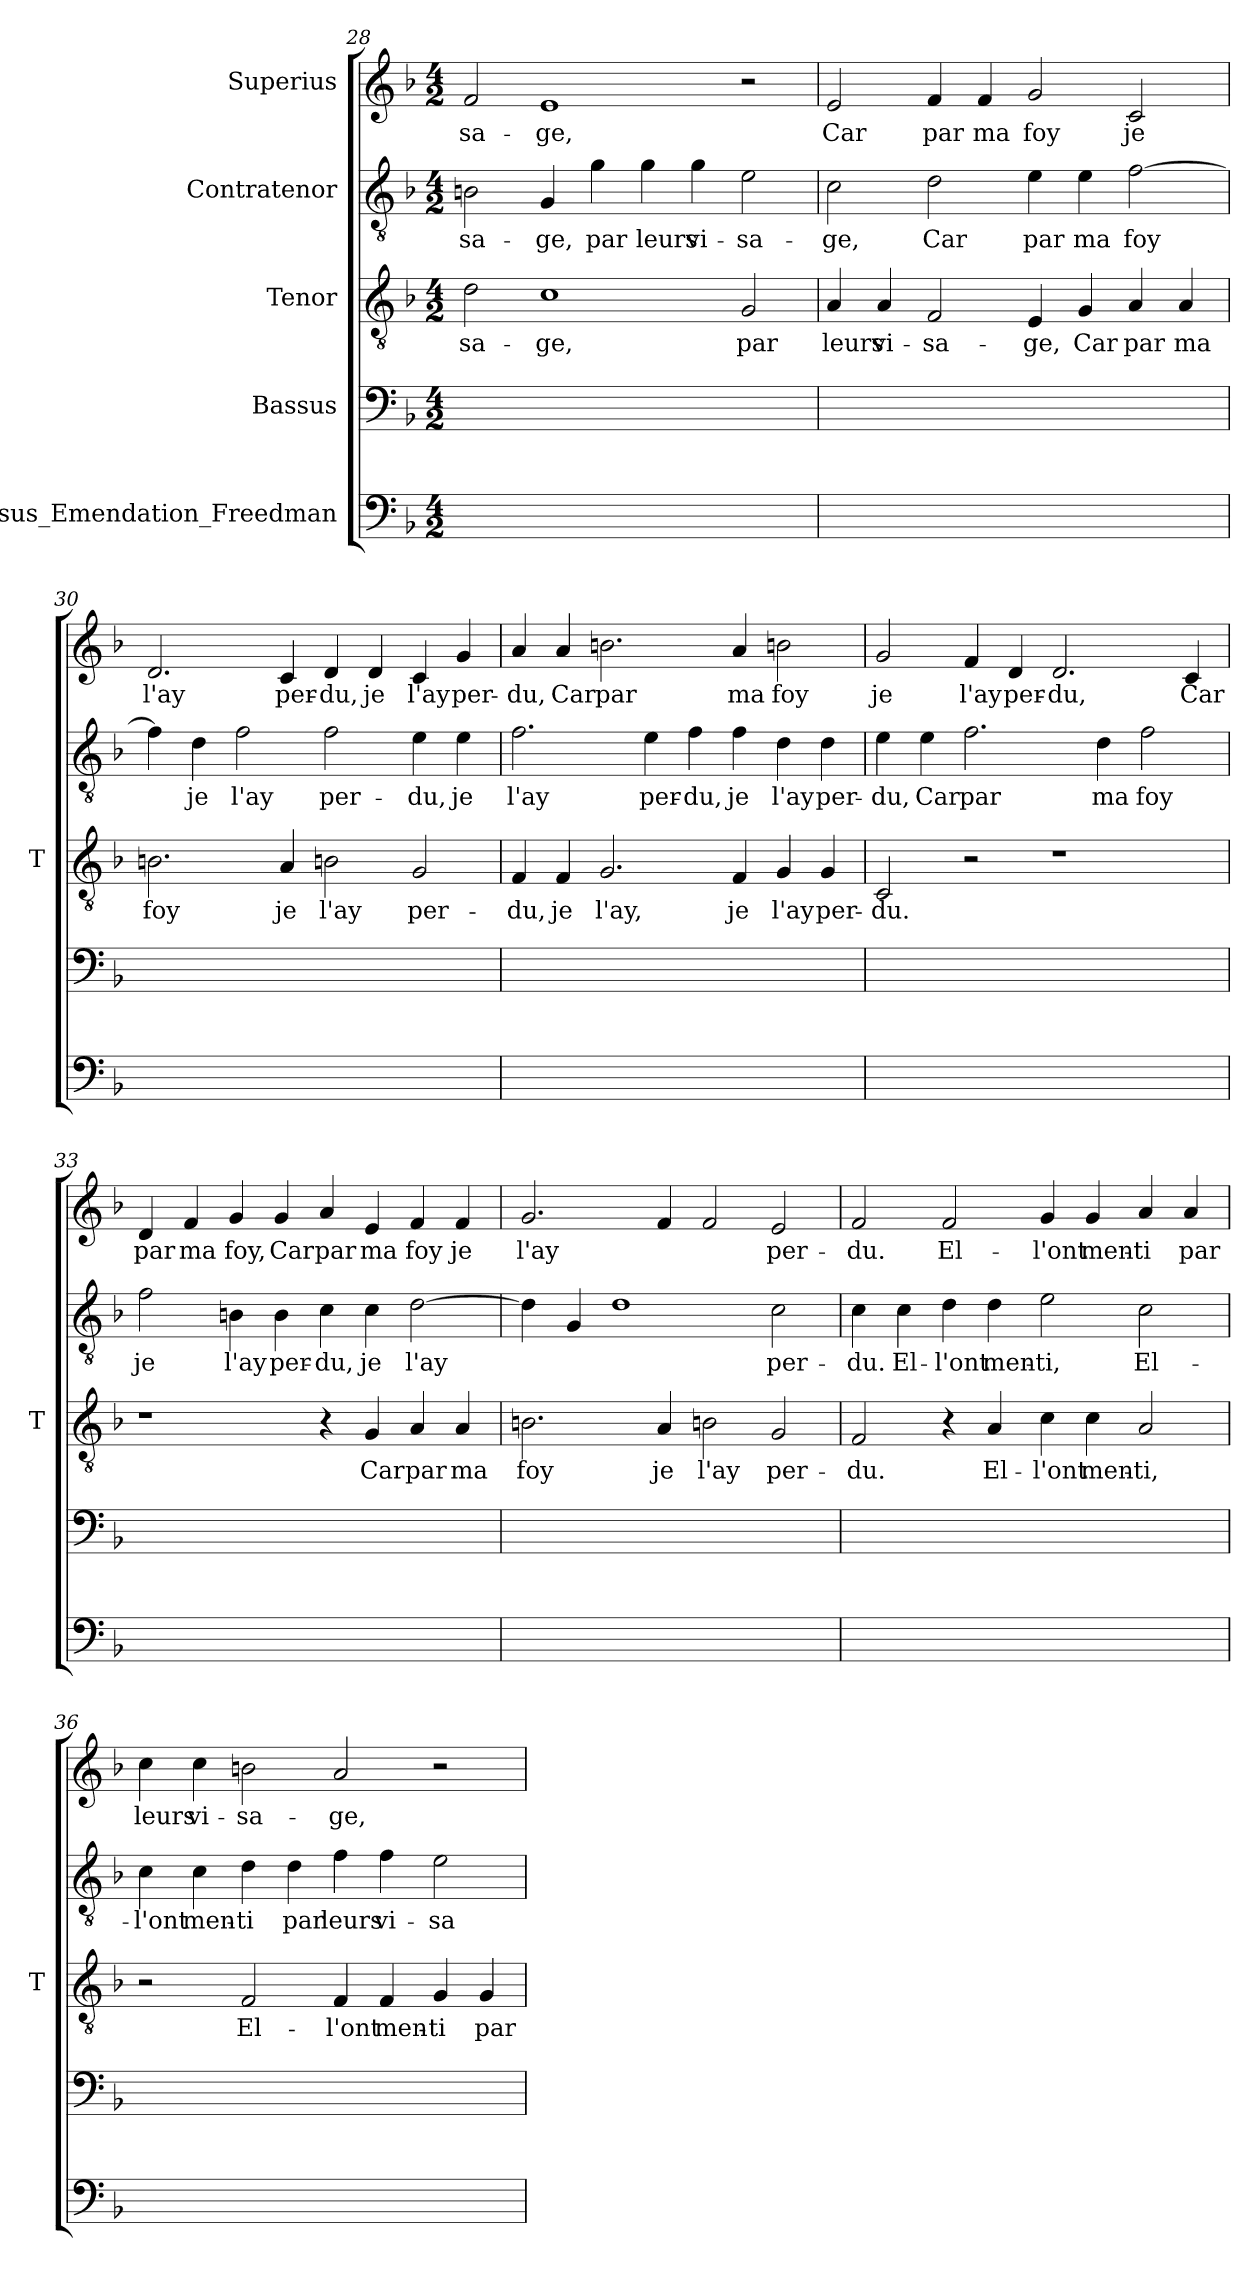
**kern	**kern	**kern	**text	**kern	**text	**kern	**text
*part5	*part4	*part3	*part3	*part2	*part2	*part1	*part1
*staff5	*staff4	*staff3	*staff3	*staff2	*staff2	*staff1	*staff1
*I"Bassus_Emendation_Freedman	*I"Bassus	*I"Tenor	*	*I"Contratenor	*	*I"Superius	*
*	*	*I'T	*	*	*	*	*
*clefF4	*clefF4	*clefGv2	*	*clefGv2	*	*clefG2	*
*k[b-]	*k[b-]	*k[b-]	*	*k[b-]	*	*k[b-]	*
*M4/2	*M4/2	*M4/2	*	*M4/2	*	*M4/2	*
=28	=28	=28	=28	=28	=28	=28	=28
0ryy	0ryy	2d	sa-	2Bn	sa-	2f	sa-
.	.	1c	-ge,	4G	-ge,	1e	-ge,
.	.	.	.	4g	-par	.	.
.	.	.	.	4g	-leurs	.	.
.	.	.	.	4g	vi-	.	.
.	.	2G	-par	2e	sa-	2r	.
=29	=29	=29	=29	=29	=29	=29	=29
0ryy	0ryy	4A	-leurs	2c	-ge,	2e	-Car
.	.	4A	vi-	.	.	.	.
.	.	2F	sa-	2d	-Car	4f	-par
.	.	.	.	.	.	4f	-ma
.	.	4E	-ge,	4e	-par	2g	-foy
.	.	4G	-Car	4e	-ma	.	.
.	.	4A	-par	[2f	-foy	2c	-je
.	.	4A	-ma	.	.	.	.
=30	=30	=30	=30	=30	=30	=30	=30
0ryy	0ryy	2.Bn	-foy	4f]	.	2.d	-l'ay
.	.	.	.	4d	-je	.	.
.	.	.	.	2f	-l'ay	.	.
.	.	4A	-je	.	.	4c	per-
.	.	2Bn	-l'ay	2f	per-	4d	-du,
.	.	.	.	.	.	4d	-je
.	.	2G	per-	4e	-du,	4c	-l'ay
.	.	.	.	4e	-je	4g	per-
=31	=31	=31	=31	=31	=31	=31	=31
0ryy	0ryy	4F	-du,	2.f	-l'ay	4a	-du,
.	.	4F	-je	.	.	4a	-Car
.	.	2.G	-l'ay,	.	.	2.bn	-par
.	.	.	.	4e	per-	.	.
.	.	.	.	4f	-du,	.	.
.	.	4F	-je	4f	-je	4a	-ma
.	.	4G	-l'ay	4d	-l'ay	2bn	-foy
.	.	4G	per-	4d	per-	.	.
=32	=32	=32	=32	=32	=32	=32	=32
0ryy	0ryy	2C	-du.	4e	-du,	2g	-je
.	.	.	.	4e	-Car	.	.
.	.	2r	.	2.f	-par	4f	-l'ay
.	.	.	.	.	.	4d	per-
.	.	1r	.	.	.	2.d	-du,
.	.	.	.	4d	-ma	.	.
.	.	.	.	2f	-foy	.	.
.	.	.	.	.	.	4c	-Car
=33	=33	=33	=33	=33	=33	=33	=33
0ryy	0ryy	1r	.	2f	-je	4d	-par
.	.	.	.	.	.	4f	-ma
.	.	.	.	4Bn	-l'ay	4g	-foy,
.	.	.	.	4B	per-	4g	-Car
.	.	4r	.	4c	-du,	4a	-par
.	.	4G	-Car	4c	-je	4e	-ma
.	.	4A	-par	[2d	-l'ay	4f	-foy
.	.	4A	-ma	.	.	4f	-je
=34	=34	=34	=34	=34	=34	=34	=34
0ryy	0ryy	2.Bn	-foy	4d]	.	2.g	-l'ay
.	.	.	.	4G	.	.	.
.	.	.	.	1d	.	.	.
.	.	4A	-je	.	.	4f	.
.	.	2Bn	-l'ay	.	.	2f	.
.	.	2G	per-	2c	per-	2e	per-
=35	=35	=35	=35	=35	=35	=35	=35
0ryy	0ryy	2F	-du.	4c	-du.	2f	-du.
.	.	.	.	4c	El-	.	.
.	.	4r	.	4d	-l'ont	2f	El-
.	.	4A	El-	4d	men-	.	.
.	.	4c	-l'ont	2e	-ti,	4g	-l'ont
.	.	4c	men-	.	.	4g	men-
.	.	2A	-ti,	2c	El-	4a	-ti
.	.	.	.	.	.	4a	-par
=36	=36	=36	=36	=36	=36	=36	=36
0ryy	0ryy	2r	.	4c	-l'ont	4cc	-leurs
.	.	.	.	4c	men-	4cc	vi-
.	.	2F	El-	4d	-ti	2bn	sa-
.	.	.	.	4d	-par	.	.
.	.	4F	-l'ont	4f	-leurs	2a	-ge,
.	.	4F	men-	4f	vi-	.	.
.	.	4G	-ti	2e	sa-	2r	.
.	.	4G	-par	.	.	.	.
=	=	=	=	=	=	=	=
*-	*-	*-	*-	*-	*-	*-	*-
